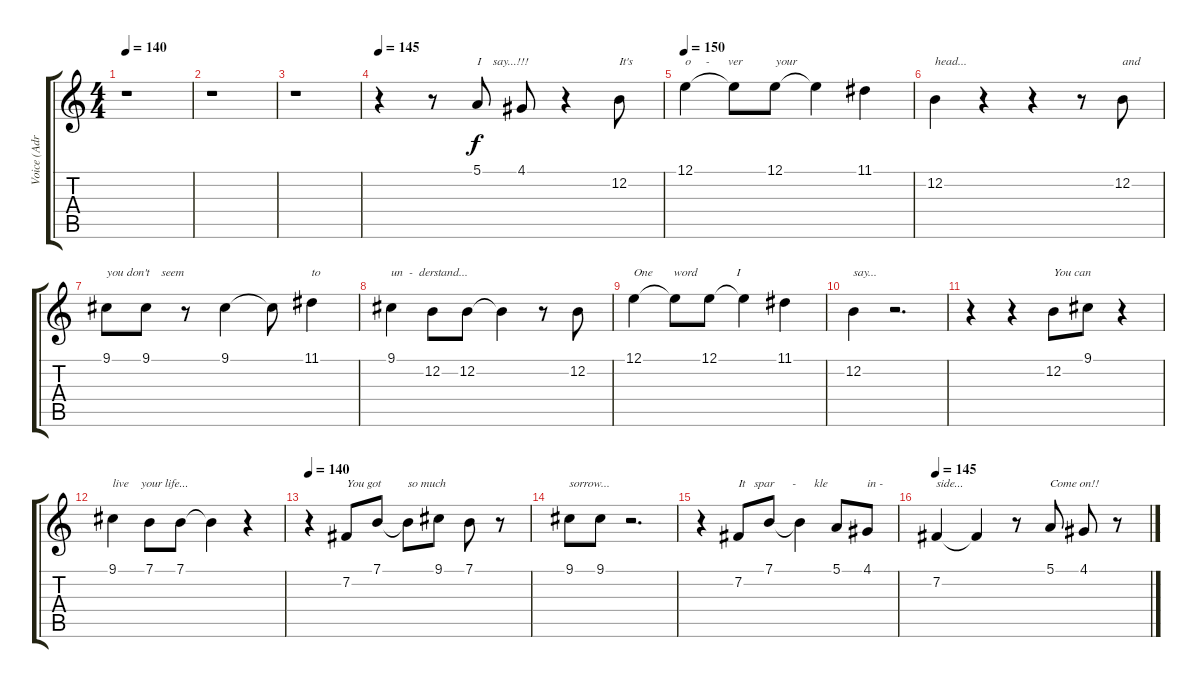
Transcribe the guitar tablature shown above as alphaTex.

\track ("Voice (Adrian Smith)" "Voice (Adr") {instrument cello}
\staff {score tabs}
\tuning (E4 B3 G3 D3 A2 E2) {hide}
\ts (4 4)
\tempo 140
\clef g2
\ks c
r.1{dy f} |
r.1 |
r.1 |
\tempo 145
r.4 r.8 5.1.8{txt "I    say...!!!"} 4.1.8 r.4 12.2.8{txt "It's "} |
\tempo 150
12.1.4{txt "o     -      ver           your"} 12.1{t}.8 12.1.8 12.1{t}.4 11.1.4 |
12.2.4{txt "head..."} r.4 r.4 r.8 12.2.8{txt "and"} |
9.1.8{txt "you don't    seem"} 9.1.8 r.8 9.1.4 9.1{t}.8 11.1.4{txt "to"} |
9.1.4{txt "un  -  derstand..."} 12.2.8 12.2.8 12.2{t}.4 r.8 12.2.8 |
12.1.4{txt "One       word             I"} 12.1{t}.8 12.1.8 12.1{t}.4 11.1.4 |
12.2.4{txt "say..."} r.2{d} |
r.4 r.4 12.2.8{txt "You can"} 9.1.8 r.4 |
9.1.4{txt "live    your life..."} 7.1.8 7.1.8 7.1{t}.4 r.4 |
\tempo 140
r.4 7.2.8{txt "You got         so much"} 7.1.8 7.1{t}.8 9.1.8 7.1.8 r.8 |
9.1.8{txt "sorrow..."} 9.1.8 r.2{d} |
r.4 7.2.8{txt "It   spar      -      kle"} 7.1.8 7.1{t}.4 5.1.8 4.1.8{txt "in - "} |
\tempo 145
7.2.4{txt "side..."} 7.2{t}.4 r.8 5.1.8{txt "Come on!!"} 4.1.8 r.8
